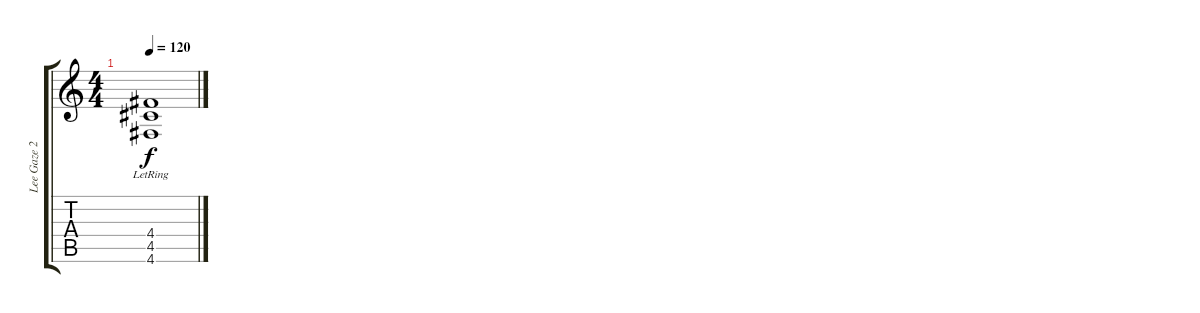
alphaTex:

\track ("Lee Gaze 2" "Lee Gaze 2") {instrument distortionguitar}
\staff {score tabs}
\tuning (E4 B3 G3 D3 A2 D2) {hide}
\ts (4 4)
\tempo 120
\clef g2
\ks c
(4.4{lr} 4.5{lr} 4.6{lr}).1{dy f}
